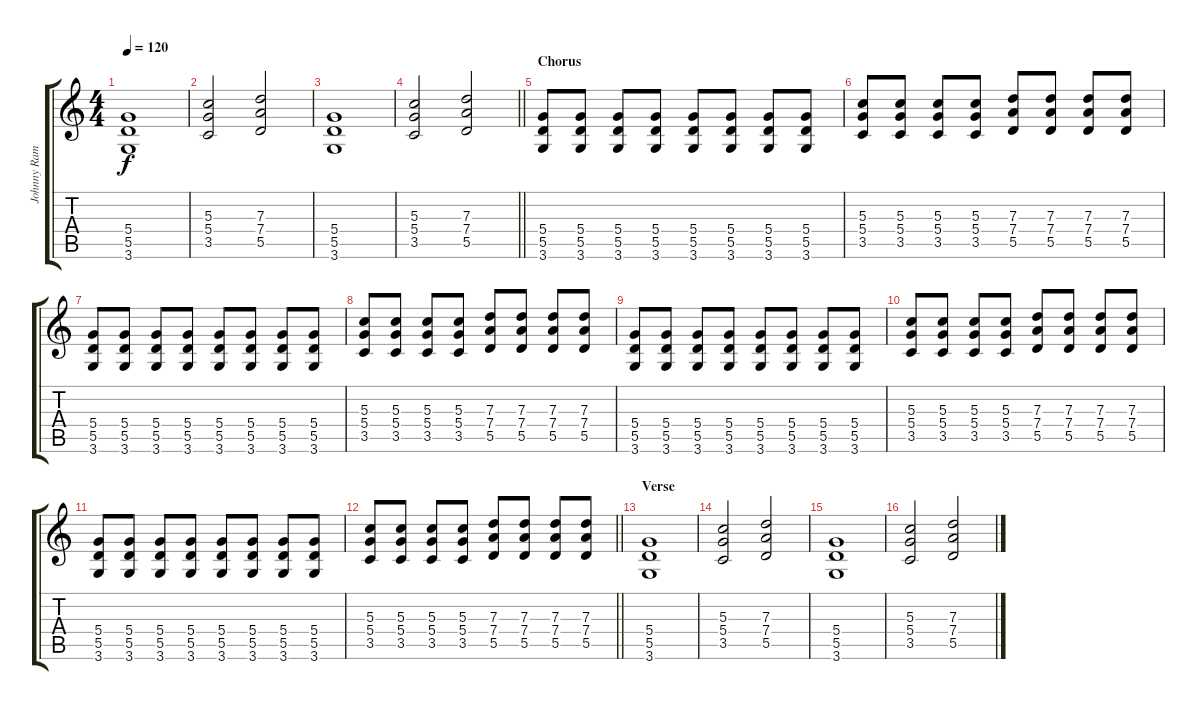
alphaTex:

\track ("Johnny Ramone" "Johnny Ram") {instrument distortionguitar}
\staff {score tabs}
\tuning (E4 B3 G3 D3 A2 E2) {hide}
\ts (4 4)
\tempo 120
\clef g2
\ks c
(5.4 5.5 3.6).1{dy f} |
(5.3 5.4 3.5).2 (7.3 7.4 5.5).2 |
(5.4 5.5 3.6).1 |
\barLineRight lightlight
(5.3 5.4 3.5).2 (7.3 7.4 5.5).2 |
\section ("" "Chorus")
(5.4 5.5 3.6).8 (5.4 5.5 3.6).8 (5.4 5.5 3.6).8 (5.4 5.5 3.6).8 (5.4 5.5 3.6).8 (5.4 5.5 3.6).8 (5.4 5.5 3.6).8 (5.4 5.5 3.6).8 |
(5.3 5.4 3.5).8 (5.3 5.4 3.5).8 (5.3 5.4 3.5).8 (5.3 5.4 3.5).8 (7.3 7.4 5.5).8 (7.3 7.4 5.5).8 (7.3 7.4 5.5).8 (7.3 7.4 5.5).8 |
(5.4 5.5 3.6).8 (5.4 5.5 3.6).8 (5.4 5.5 3.6).8 (5.4 5.5 3.6).8 (5.4 5.5 3.6).8 (5.4 5.5 3.6).8 (5.4 5.5 3.6).8 (5.4 5.5 3.6).8 |
(5.3 5.4 3.5).8 (5.3 5.4 3.5).8 (5.3 5.4 3.5).8 (5.3 5.4 3.5).8 (7.3 7.4 5.5).8 (7.3 7.4 5.5).8 (7.3 7.4 5.5).8 (7.3 7.4 5.5).8 |
(5.4 5.5 3.6).8 (5.4 5.5 3.6).8 (5.4 5.5 3.6).8 (5.4 5.5 3.6).8 (5.4 5.5 3.6).8 (5.4 5.5 3.6).8 (5.4 5.5 3.6).8 (5.4 5.5 3.6).8 |
(5.3 5.4 3.5).8 (5.3 5.4 3.5).8 (5.3 5.4 3.5).8 (5.3 5.4 3.5).8 (7.3 7.4 5.5).8 (7.3 7.4 5.5).8 (7.3 7.4 5.5).8 (7.3 7.4 5.5).8 |
(5.4 5.5 3.6).8 (5.4 5.5 3.6).8 (5.4 5.5 3.6).8 (5.4 5.5 3.6).8 (5.4 5.5 3.6).8 (5.4 5.5 3.6).8 (5.4 5.5 3.6).8 (5.4 5.5 3.6).8 |
\barLineRight lightlight
(5.3 5.4 3.5).8 (5.3 5.4 3.5).8 (5.3 5.4 3.5).8 (5.3 5.4 3.5).8 (7.3 7.4 5.5).8 (7.3 7.4 5.5).8 (7.3 7.4 5.5).8 (7.3 7.4 5.5).8 |
\section ("" "Verse")
(5.4 5.5 3.6).1 |
(5.3 5.4 3.5).2 (7.3 7.4 5.5).2 |
(5.4 5.5 3.6).1 |
(5.3 5.4 3.5).2 (7.3 7.4 5.5).2
